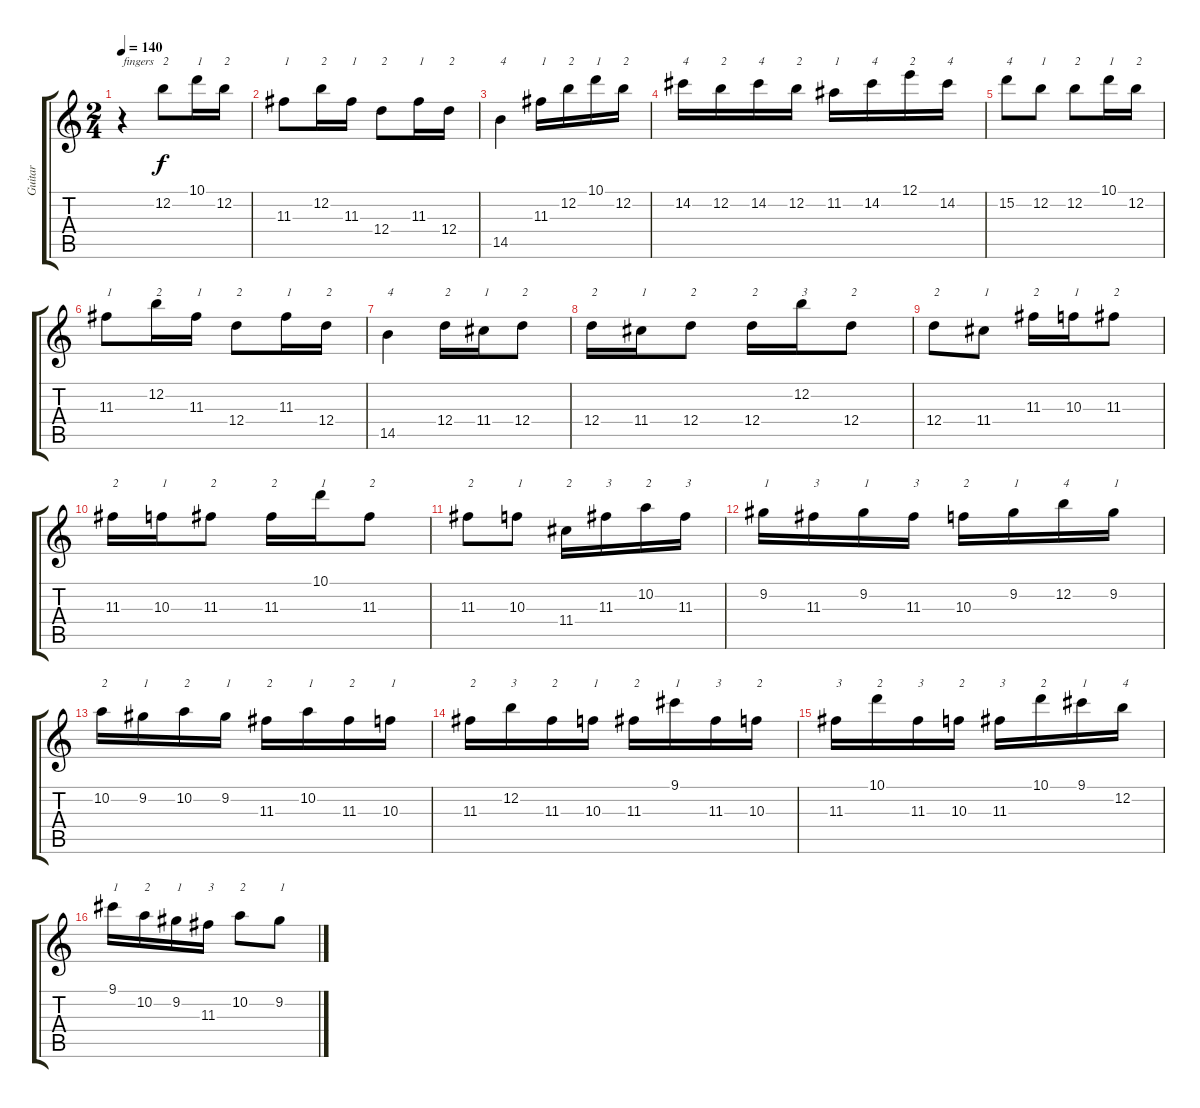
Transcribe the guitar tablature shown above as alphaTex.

\track ("Guitar" "Guitar") {instrument acousticguitarsteel}
\staff {score tabs}
\tuning (E4 B3 G3 D3 A2 E2) {hide}
\ts (2 4)
\tempo 140
\clef g2
\ks c
r.4{txt "fingers" dy f instrument acousticguitarsteel} 12.2.8{txt "2"} 10.1.16{txt "1"} 12.2.16{txt "2"} |
11.3.8{txt "1"} 12.2.16{txt "2"} 11.3.16{txt "1"} 12.4.8{txt "2"} 11.3.16{txt "1"} 12.4.16{txt "2"} |
14.5.4{txt "4"} 11.3.16{txt "1"} 12.2.16{txt "2"} 10.1.16{txt "1"} 12.2.16{txt "2"} |
14.2.16{txt "4"} 12.2.16{txt "2"} 14.2.16{txt "4"} 12.2.16{txt "2"} 11.2.16{txt "1"} 14.2.16{txt "4"} 12.1.16{txt "2"} 14.2.16{txt "4"} |
15.2.8{txt "4"} 12.2.8{txt "1"} 12.2.8{txt "2"} 10.1.16{txt "1"} 12.2.16{txt "2"} |
11.3.8{txt "1"} 12.2.16{txt "2"} 11.3.16{txt "1"} 12.4.8{txt "2"} 11.3.16{txt "1"} 12.4.16{txt "2"} |
14.5.4{txt "4"} 12.4.16{txt "2"} 11.4.16{txt "1"} 12.4.8{txt "2"} |
12.4.16{txt "2"} 11.4.16{txt "1"} 12.4.8{txt "2"} 12.4.16{txt "2"} 12.2.16{txt "3"} 12.4.8{txt "2"} |
12.4.8{txt "2"} 11.4.8{txt "1"} 11.3.16{txt "2"} 10.3.16{txt "1"} 11.3.8{txt "2"} |
11.3.16{txt "2"} 10.3.16{txt "1"} 11.3.8{txt "2"} 11.3.16{txt "2"} 10.1.16{txt "1"} 11.3.8{txt "2"} |
11.3.8{txt "2"} 10.3.8{txt "1"} 11.4.16{txt "2"} 11.3.16{txt "3"} 10.2.16{txt "2"} 11.3.16{txt "3"} |
9.2.16{txt "1"} 11.3.16{txt "3"} 9.2.16{txt "1"} 11.3.16{txt "3"} 10.3.16{txt "2"} 9.2.16{txt "1"} 12.2.16{txt "4"} 9.2.16{txt "1"} |
10.2.16{txt "2"} 9.2.16{txt "1"} 10.2.16{txt "2"} 9.2.16{txt "1"} 11.3.16{txt "2"} 10.2.16{txt "1"} 11.3.16{txt "2"} 10.3.16{txt "1"} |
11.3.16{txt "2"} 12.2.16{txt "3"} 11.3.16{txt "2"} 10.3.16{txt "1"} 11.3.16{txt "2"} 9.1.16{txt "1"} 11.3.16{txt "3"} 10.3.16{txt "2"} |
11.3.16{txt "3"} 10.1.16{txt "2"} 11.3.16{txt "3"} 10.3.16{txt "2"} 11.3.16{txt "3"} 10.1.16{txt "2"} 9.1.16{txt "1"} 12.2.16{txt "4"} |
9.1.16{txt "1"} 10.2.16{txt "2"} 9.2.16{txt "1"} 11.3.16{txt "3"} 10.2.8{txt "2"} 9.2.8{txt "1"}
